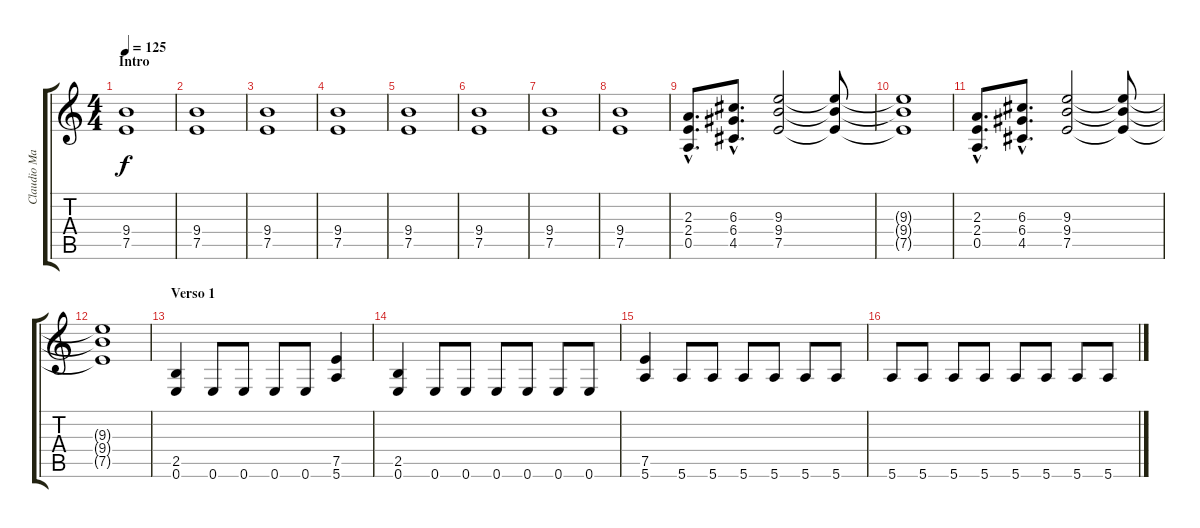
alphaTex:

\track ("Claudio Marciello (Gtr 2)" "Claudio Ma") {instrument distortionguitar}
\staff {score tabs}
\tuning (E4 B3 G3 D3 A2 E2) {hide}
\ts (4 4)
\section ("" "Intro")
\tempo 125
\clef g2
\ks c
(9.4 7.5).1{dy f instrument distortionguitar} |
(9.4 7.5).1 |
(9.4 7.5).1 |
(9.4 7.5).1 |
(9.4 7.5).1 |
(9.4 7.5).1 |
(9.4 7.5).1 |
(9.4 7.5).1 |
(2.3{hac} 2.4{hac} 0.5{hac}).8{d} (6.3{hac} 6.4{hac} 4.5{hac}).8{d} (9.3 9.4 7.5).2 (9.3{t} 9.4{t} 7.5{t}).8 |
(9.3{t} 9.4{t} 7.5{t}).1 |
(2.3{hac} 2.4{hac} 0.5{hac}).8{d} (6.3{hac} 6.4{hac} 4.5{hac}).8{d} (9.3 9.4 7.5).2 (9.3{t} 9.4{t} 7.5{t}).8 |
(9.3{t} 9.4{t} 7.5{t}).1 |
\section ("" "Verso 1")
(2.5 0.6).4 0.6.8 0.6.8 0.6.8 0.6.8 (7.5 5.6).4 |
(2.5 0.6).4 0.6.8 0.6.8 0.6.8 0.6.8 0.6.8 0.6.8 |
(7.5 5.6).4 5.6.8 5.6.8 5.6.8 5.6.8 5.6.8 5.6.8 |
5.6.8 5.6.8 5.6.8 5.6.8 5.6.8 5.6.8 5.6.8 5.6.8
